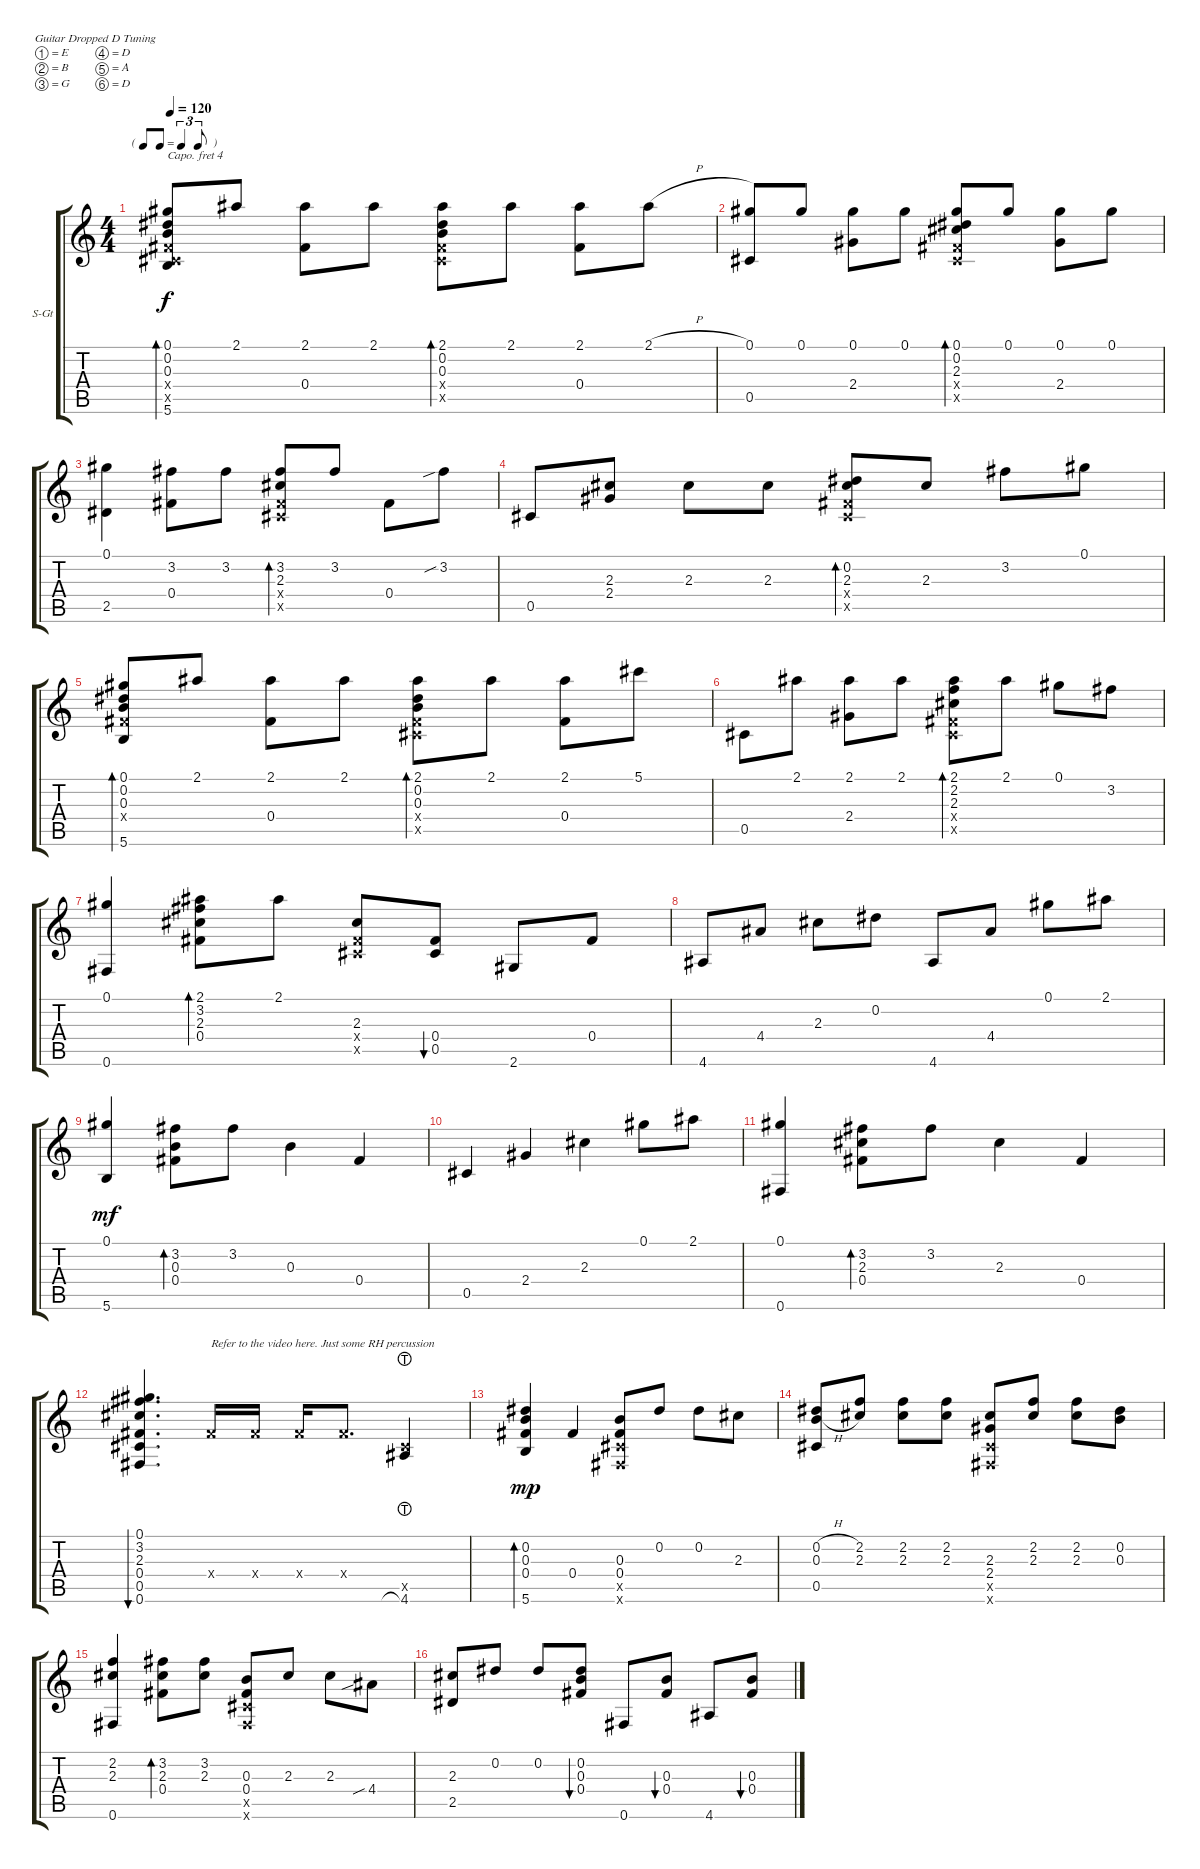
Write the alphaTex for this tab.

\defaultSystemsLayout 4
\bracketExtendMode groupsimilarinstruments
\firstSystemTrackNameOrientation horizontal
\otherSystemsTrackNameOrientation horizontal
\track ("Guitar 1" "S-Gt") {instrument acousticguitarsteel}
\staff {score tabs}
\capo 4
\tuning (E4 B3 G3 D3 A2 D2)
\ts (4 4)
\tf triplet8th
\tempo 120
\clef g2
\ks c
(0.1 5.6 0.4{x} 0.3 0.2 0.5{x}).8{bd 30 dy f} 2.1.8 (2.1 0.4).8 2.1.8 (2.1 0.3 0.2 0.4{x} 0.5{x}).8{bd 30} 2.1.8 (0.4 2.1).8 2.1{h}.8 |
(0.5 0.1).8 0.1.8 (0.1 2.4).8 0.1.8 (0.1 2.3 0.2 0.4{x} 0.5{x}).8{bd 30} 0.1.8 (2.4 0.1).8 0.1.8 |
(2.5 0.1).4 (0.4 3.2).8 3.2.8 (3.2 2.3 0.4{x} 0.5{x}).8{bd 30} 3.2.8 0.4.8 3.2{sib}.8 |
0.5.8 (2.3 2.4).8 2.3.8 2.3.8 (0.5{x} 0.4{x} 2.3 0.2).8{bd 30} 2.3.8 3.2.8 0.1.8 |
(0.1 5.6 0.4{x} 0.3 0.2).8{bd 30} 2.1.8 (2.1 0.4).8 2.1.8 (2.1 0.3 0.2 0.4{x} 0.5{x}).8{bd 30} 2.1.8 (0.4 2.1).8 5.1.8 |
0.5.8 2.1.8 (2.1 2.4).8 2.1.8 (2.1 2.3 2.2 0.4{x} 0.5{x}).8{bd 30} 2.1.8 0.1.8 3.2.8 |
(0.1 0.6).4 (2.1 0.4 3.2 2.3).8{bd 30} 2.1.8 (2.3 0.4{x} 0.5{x}).8 (0.5 0.4).8{bu 125} 2.6.8 0.4.8 |
4.6.8 4.4.8 2.3.8 0.2.8 4.6.8 4.4.8 0.1.8 2.1.8 |
(0.1 5.6).4{dy mf} (3.2 0.3 0.4).8{bd 119} 3.2.8 0.3.4 0.4.4 |
0.5.4 2.4.4 2.3.4 0.1.8 2.1.8 |
(0.1 0.6).4 (3.2 2.3 0.4).8{bd 118} 3.2.8 2.3.4 0.4.4 |
(0.1 3.2 2.3 0.4 0.5 0.6).4{d bu 478} 0.4{x}.16{txt "Refer to the video here. Just some RH percussion"} 0.4{x}.16 0.4{x}.16 0.4{x}.8{d} (4.6{lht} 0.5{x}).4 |
(0.2 0.3 0.4 5.6).4{bd 240 dy mp} 0.4.4 (0.3 0.5{x} 0.6{x} 0.4).8 0.2.8 0.2.8 2.3.8 |
(0.2{h} 0.5 0.3{h}).8 (2.2 2.3).8 (2.2 2.3).8 (2.2 2.3).8 (2.4 0.5{x} 0.6{x} 2.3).8 (2.2 2.3).8 (2.2 2.3).8 (0.2 0.3).8 |
(2.2 2.3 0.6).4 (3.2 2.3 0.4).8{bd 240} (3.2 2.3).8 (0.4 0.6{x} 0.5{x} 0.3).8 2.3.8 2.3.8 4.4{sib}.8 |
(2.3 2.5).8 0.2.8 0.2.8 (0.2 0.3 0.4).8{bu 119} 0.6.8 (0.3 0.4).8{bu 118} 4.6.8 (0.4 0.3).8{bu 117}
